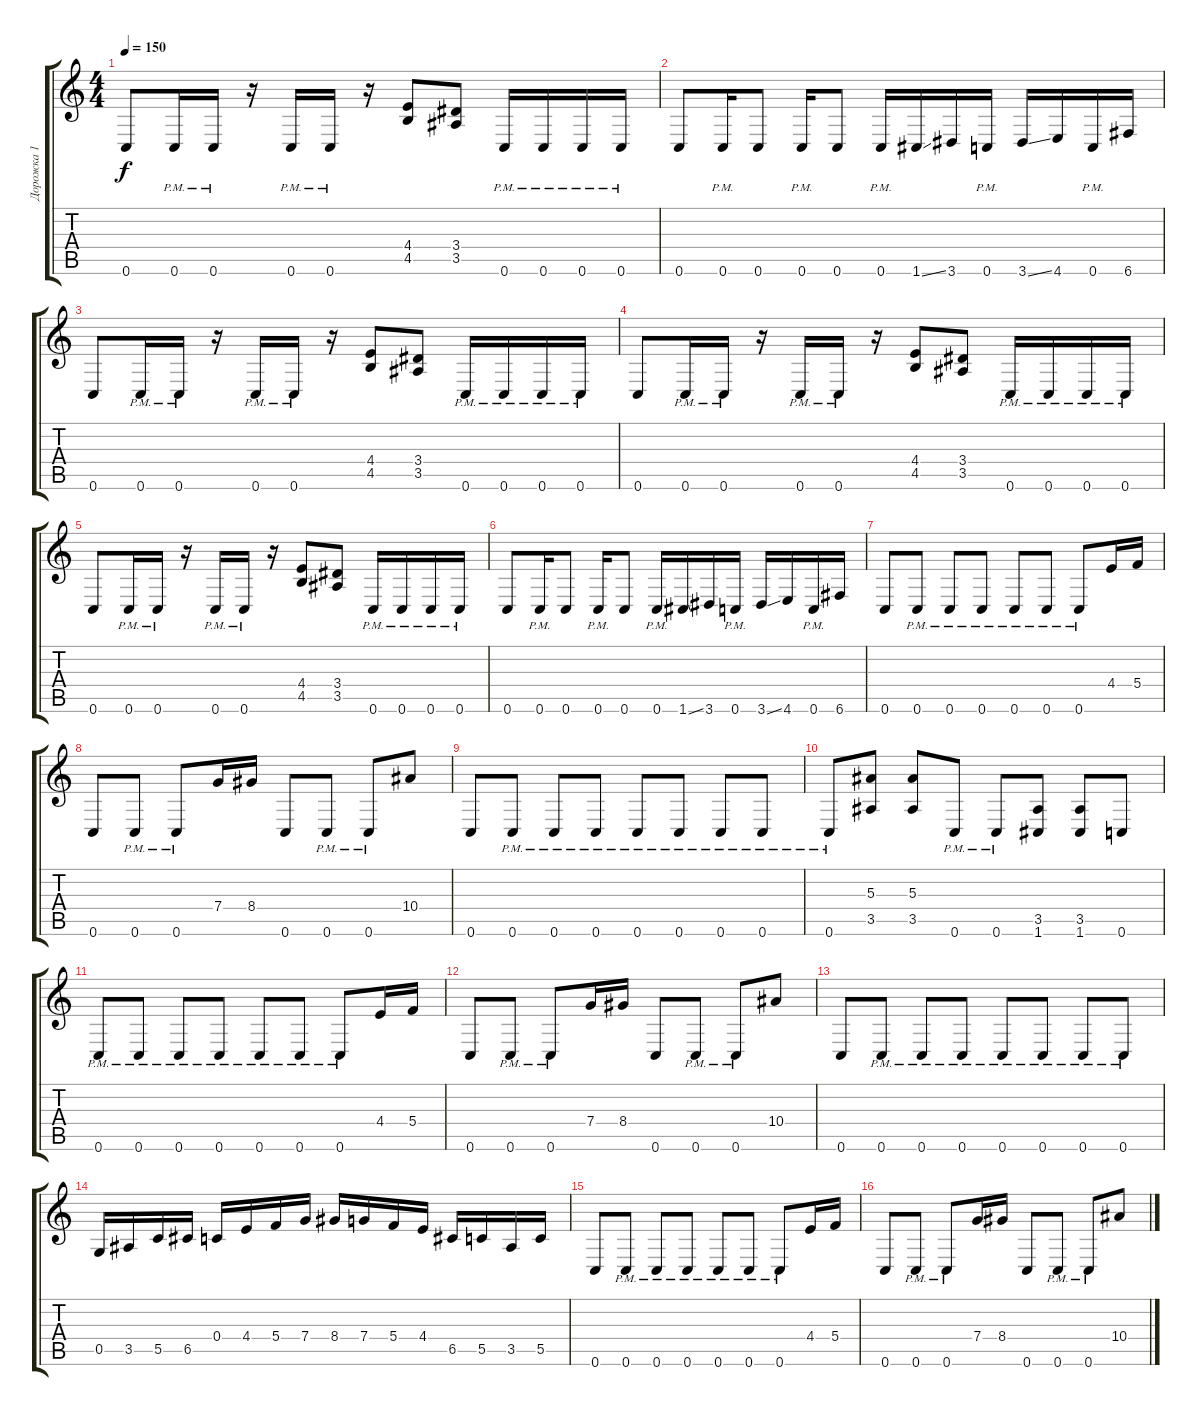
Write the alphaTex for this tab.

\track ("Дорожка 1" "Дорожка 1") {instrument distortionguitar}
\staff {score tabs}
\tuning (D4 A3 F3 C3 G2 C2) {hide}
\ts (4 4)
\tempo 150
\clef g2
\ks c
0.6.8{dy f} 0.6{pm}.16 0.6{pm}.16 r.16 0.6{pm}.16 0.6{pm}.16 r.16 (4.4 4.5).8 (3.4 3.5).8 0.6{pm}.16 0.6{pm}.16 0.6{pm}.16 0.6{pm}.16 |
0.6.8 0.6{pm}.16 0.6.8 0.6{pm}.16 0.6.8 0.6{pm}.16 1.6{ss}.16 3.6.16 0.6{pm}.16 3.6{ss}.16 4.6.16 0.6{pm}.16 6.6.16 |
0.6.8 0.6{pm}.16 0.6{pm}.16 r.16 0.6{pm}.16 0.6{pm}.16 r.16 (4.4 4.5).8 (3.4 3.5).8 0.6{pm}.16 0.6{pm}.16 0.6{pm}.16 0.6{pm}.16 |
0.6.8 0.6{pm}.16 0.6{pm}.16 r.16 0.6{pm}.16 0.6{pm}.16 r.16 (4.4 4.5).8 (3.4 3.5).8 0.6{pm}.16 0.6{pm}.16 0.6{pm}.16 0.6{pm}.16 |
0.6.8 0.6{pm}.16 0.6{pm}.16 r.16 0.6{pm}.16 0.6{pm}.16 r.16 (4.4 4.5).8 (3.4 3.5).8 0.6{pm}.16 0.6{pm}.16 0.6{pm}.16 0.6{pm}.16 |
0.6.8 0.6{pm}.16 0.6.8 0.6{pm}.16 0.6.8 0.6{pm}.16 1.6{ss}.16 3.6.16 0.6{pm}.16 3.6{ss}.16 4.6.16 0.6{pm}.16 6.6.16 |
0.6.8 0.6{pm}.8 0.6{pm}.8 0.6{pm}.8 0.6{pm}.8 0.6{pm}.8 0.6{pm}.8 4.4.16 5.4.16 |
0.6.8 0.6{pm}.8 0.6{pm}.8 7.4.16 8.4.16 0.6.8 0.6{pm}.8 0.6{pm}.8 10.4.8 |
0.6.8 0.6{pm}.8 0.6{pm}.8 0.6{pm}.8 0.6{pm}.8 0.6{pm}.8 0.6{pm}.8 0.6{pm}.8 |
0.6{pm}.8 (5.3 3.5).8 (5.3 3.5).8 0.6{pm}.8 0.6{pm}.8 (3.5 1.6).8 (3.5 1.6).8 0.6.8 |
0.6{pm}.8 0.6{pm}.8 0.6{pm}.8 0.6{pm}.8 0.6{pm}.8 0.6{pm}.8 0.6{pm}.8 4.4.16 5.4.16 |
0.6.8 0.6{pm}.8 0.6{pm}.8 7.4.16 8.4.16 0.6.8 0.6{pm}.8 0.6{pm}.8 10.4.8 |
0.6.8 0.6{pm}.8 0.6{pm}.8 0.6{pm}.8 0.6{pm}.8 0.6{pm}.8 0.6{pm}.8 0.6{pm}.8 |
0.5.16 3.5.16 5.5.16 6.5.16 0.4.16 4.4.16 5.4.16 7.4.16 8.4.16 7.4.16 5.4.16 4.4.16 6.5.16 5.5.16 3.5.16 5.5.16 |
0.6.8 0.6{pm}.8 0.6{pm}.8 0.6{pm}.8 0.6{pm}.8 0.6{pm}.8 0.6{pm}.8 4.4.16 5.4.16 |
0.6.8 0.6{pm}.8 0.6{pm}.8 7.4.16 8.4.16 0.6.8 0.6{pm}.8 0.6{pm}.8 10.4.8
